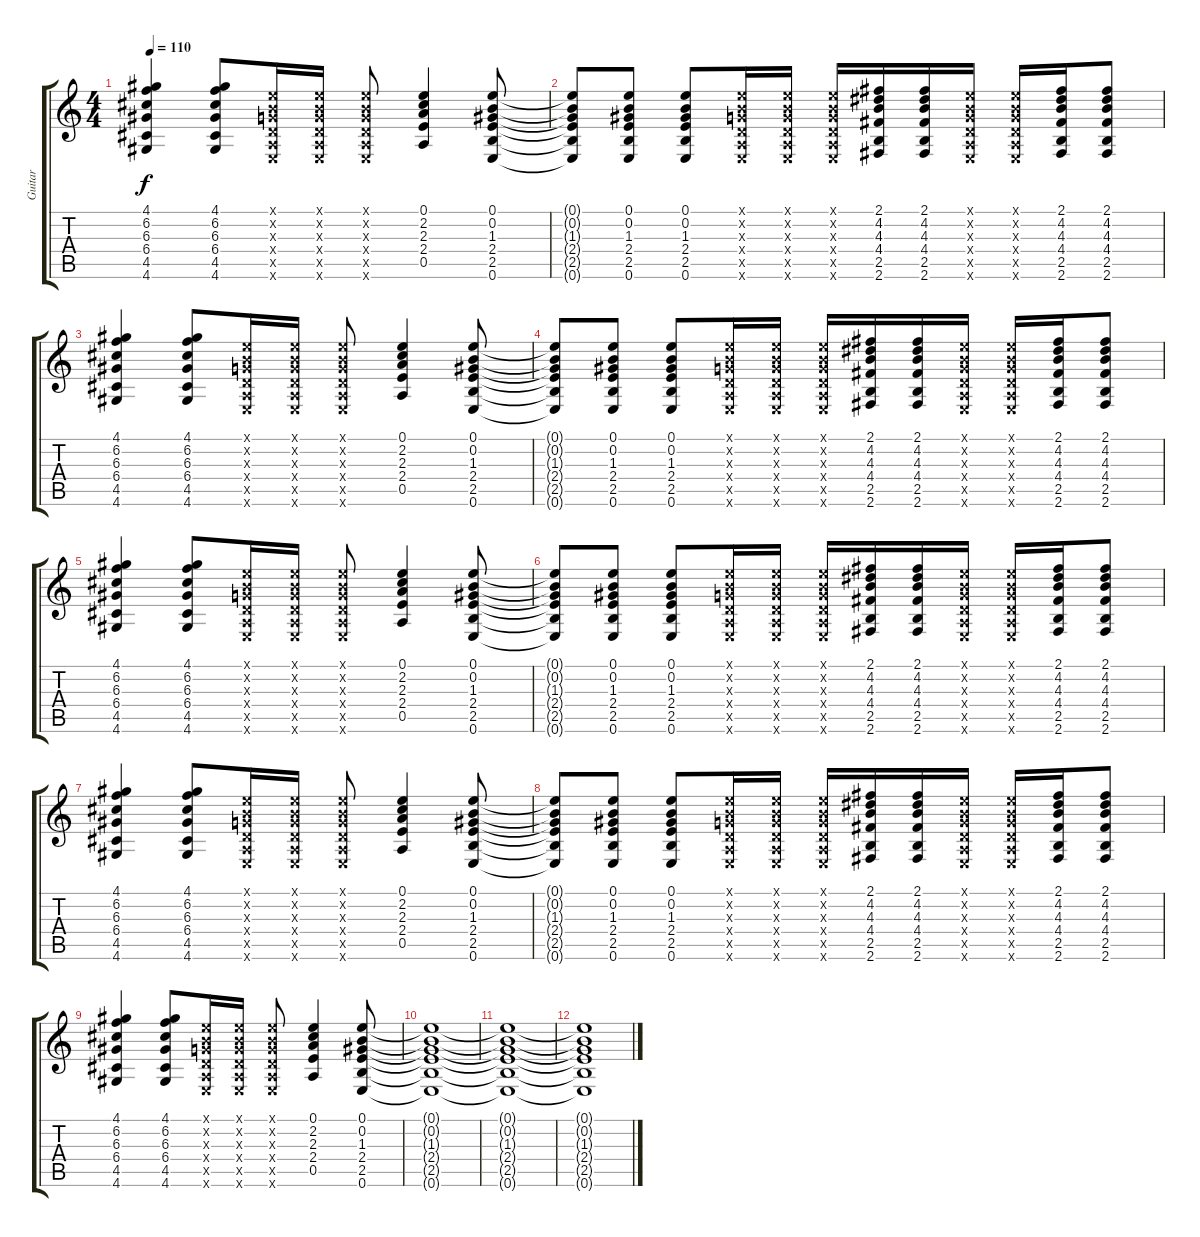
\track ("Guitar" "Guitar") {instrument distortionguitar}
\staff {score tabs}
\tuning (E4 B3 G3 D3 A2 E2) {hide}
\ts (4 4)
\tempo 110
\clef g2
\ks c
(4.1 6.2 6.3 6.4 4.5 4.6).4{dy f} (4.1 6.2 6.3 6.4 4.5 4.6).8 (0.1{x} 0.2{x} 0.3{x} 0.4{x} 0.5{x} 0.6{x}).16 (0.1{x} 0.2{x} 0.3{x} 0.4{x} 0.5{x} 0.6{x}).16 (0.1{x} 0.2{x} 0.3{x} 0.4{x} 0.5{x} 0.6{x}).8 (0.1 2.2 2.3 2.4 0.5).4 (0.1 0.2 1.3 2.4 2.5 0.6).8 |
(0.1{t} 0.2{t} 1.3{t} 2.4{t} 2.5{t} 0.6{t}).8 (0.1 0.2 1.3 2.4 2.5 0.6).8 (0.1 0.2 1.3 2.4 2.5 0.6).8 (0.1{x} 0.2{x} 0.3{x} 0.4{x} 0.5{x} 0.6{x}).16 (0.1{x} 0.2{x} 0.3{x} 0.4{x} 0.5{x} 0.6{x}).16 (0.1{x} 0.2{x} 0.3{x} 0.4{x} 0.5{x} 0.6{x}).16 (2.1 4.2 4.3 4.4 2.5 2.6).16 (2.1 4.2 4.3 4.4 2.5 2.6).16 (0.1{x} 0.2{x} 0.3{x} 0.4{x} 0.5{x} 0.6{x}).16 (0.1{x} 0.2{x} 0.3{x} 0.4{x} 0.5{x} 0.6{x}).16 (2.1 4.2 4.3 4.4 2.5 2.6).16 (2.1 4.2 4.3 4.4 2.5 2.6).8 |
(4.1 6.2 6.3 6.4 4.5 4.6).4 (4.1 6.2 6.3 6.4 4.5 4.6).8 (0.1{x} 0.2{x} 0.3{x} 0.4{x} 0.5{x} 0.6{x}).16 (0.1{x} 0.2{x} 0.3{x} 0.4{x} 0.5{x} 0.6{x}).16 (0.1{x} 0.2{x} 0.3{x} 0.4{x} 0.5{x} 0.6{x}).8 (0.1 2.2 2.3 2.4 0.5).4 (0.1 0.2 1.3 2.4 2.5 0.6).8 |
(0.1{t} 0.2{t} 1.3{t} 2.4{t} 2.5{t} 0.6{t}).8 (0.1 0.2 1.3 2.4 2.5 0.6).8 (0.1 0.2 1.3 2.4 2.5 0.6).8 (0.1{x} 0.2{x} 0.3{x} 0.4{x} 0.5{x} 0.6{x}).16 (0.1{x} 0.2{x} 0.3{x} 0.4{x} 0.5{x} 0.6{x}).16 (0.1{x} 0.2{x} 0.3{x} 0.4{x} 0.5{x} 0.6{x}).16 (2.1 4.2 4.3 4.4 2.5 2.6).16 (2.1 4.2 4.3 4.4 2.5 2.6).16 (0.1{x} 0.2{x} 0.3{x} 0.4{x} 0.5{x} 0.6{x}).16 (0.1{x} 0.2{x} 0.3{x} 0.4{x} 0.5{x} 0.6{x}).16 (2.1 4.2 4.3 4.4 2.5 2.6).16 (2.1 4.2 4.3 4.4 2.5 2.6).8 |
(4.1 6.2 6.3 6.4 4.5 4.6).4 (4.1 6.2 6.3 6.4 4.5 4.6).8 (0.1{x} 0.2{x} 0.3{x} 0.4{x} 0.5{x} 0.6{x}).16 (0.1{x} 0.2{x} 0.3{x} 0.4{x} 0.5{x} 0.6{x}).16 (0.1{x} 0.2{x} 0.3{x} 0.4{x} 0.5{x} 0.6{x}).8 (0.1 2.2 2.3 2.4 0.5).4 (0.1 0.2 1.3 2.4 2.5 0.6).8 |
(0.1{t} 0.2{t} 1.3{t} 2.4{t} 2.5{t} 0.6{t}).8 (0.1 0.2 1.3 2.4 2.5 0.6).8 (0.1 0.2 1.3 2.4 2.5 0.6).8 (0.1{x} 0.2{x} 0.3{x} 0.4{x} 0.5{x} 0.6{x}).16 (0.1{x} 0.2{x} 0.3{x} 0.4{x} 0.5{x} 0.6{x}).16 (0.1{x} 0.2{x} 0.3{x} 0.4{x} 0.5{x} 0.6{x}).16 (2.1 4.2 4.3 4.4 2.5 2.6).16 (2.1 4.2 4.3 4.4 2.5 2.6).16 (0.1{x} 0.2{x} 0.3{x} 0.4{x} 0.5{x} 0.6{x}).16 (0.1{x} 0.2{x} 0.3{x} 0.4{x} 0.5{x} 0.6{x}).16 (2.1 4.2 4.3 4.4 2.5 2.6).16 (2.1 4.2 4.3 4.4 2.5 2.6).8 |
(4.1 6.2 6.3 6.4 4.5 4.6).4 (4.1 6.2 6.3 6.4 4.5 4.6).8 (0.1{x} 0.2{x} 0.3{x} 0.4{x} 0.5{x} 0.6{x}).16 (0.1{x} 0.2{x} 0.3{x} 0.4{x} 0.5{x} 0.6{x}).16 (0.1{x} 0.2{x} 0.3{x} 0.4{x} 0.5{x} 0.6{x}).8 (0.1 2.2 2.3 2.4 0.5).4 (0.1 0.2 1.3 2.4 2.5 0.6).8 |
(0.1{t} 0.2{t} 1.3{t} 2.4{t} 2.5{t} 0.6{t}).8 (0.1 0.2 1.3 2.4 2.5 0.6).8 (0.1 0.2 1.3 2.4 2.5 0.6).8 (0.1{x} 0.2{x} 0.3{x} 0.4{x} 0.5{x} 0.6{x}).16 (0.1{x} 0.2{x} 0.3{x} 0.4{x} 0.5{x} 0.6{x}).16 (0.1{x} 0.2{x} 0.3{x} 0.4{x} 0.5{x} 0.6{x}).16 (2.1 4.2 4.3 4.4 2.5 2.6).16 (2.1 4.2 4.3 4.4 2.5 2.6).16 (0.1{x} 0.2{x} 0.3{x} 0.4{x} 0.5{x} 0.6{x}).16 (0.1{x} 0.2{x} 0.3{x} 0.4{x} 0.5{x} 0.6{x}).16 (2.1 4.2 4.3 4.4 2.5 2.6).16 (2.1 4.2 4.3 4.4 2.5 2.6).8 |
(4.1 6.2 6.3 6.4 4.5 4.6).4 (4.1 6.2 6.3 6.4 4.5 4.6).8 (0.1{x} 0.2{x} 0.3{x} 0.4{x} 0.5{x} 0.6{x}).16 (0.1{x} 0.2{x} 0.3{x} 0.4{x} 0.5{x} 0.6{x}).16 (0.1{x} 0.2{x} 0.3{x} 0.4{x} 0.5{x} 0.6{x}).8 (0.1 2.2 2.3 2.4 0.5).4 (0.1 0.2 1.3 2.4 2.5 0.6).8 |
(0.1{t} 0.2{t} 1.3{t} 2.4{t} 2.5{t} 0.6{t}).1 |
(0.1{t} 0.2{t} 1.3{t} 2.4{t} 2.5{t} 0.6{t}).1 |
(0.1{t} 0.2{t} 1.3{t} 2.4{t} 2.5{t} 0.6{t}).1
